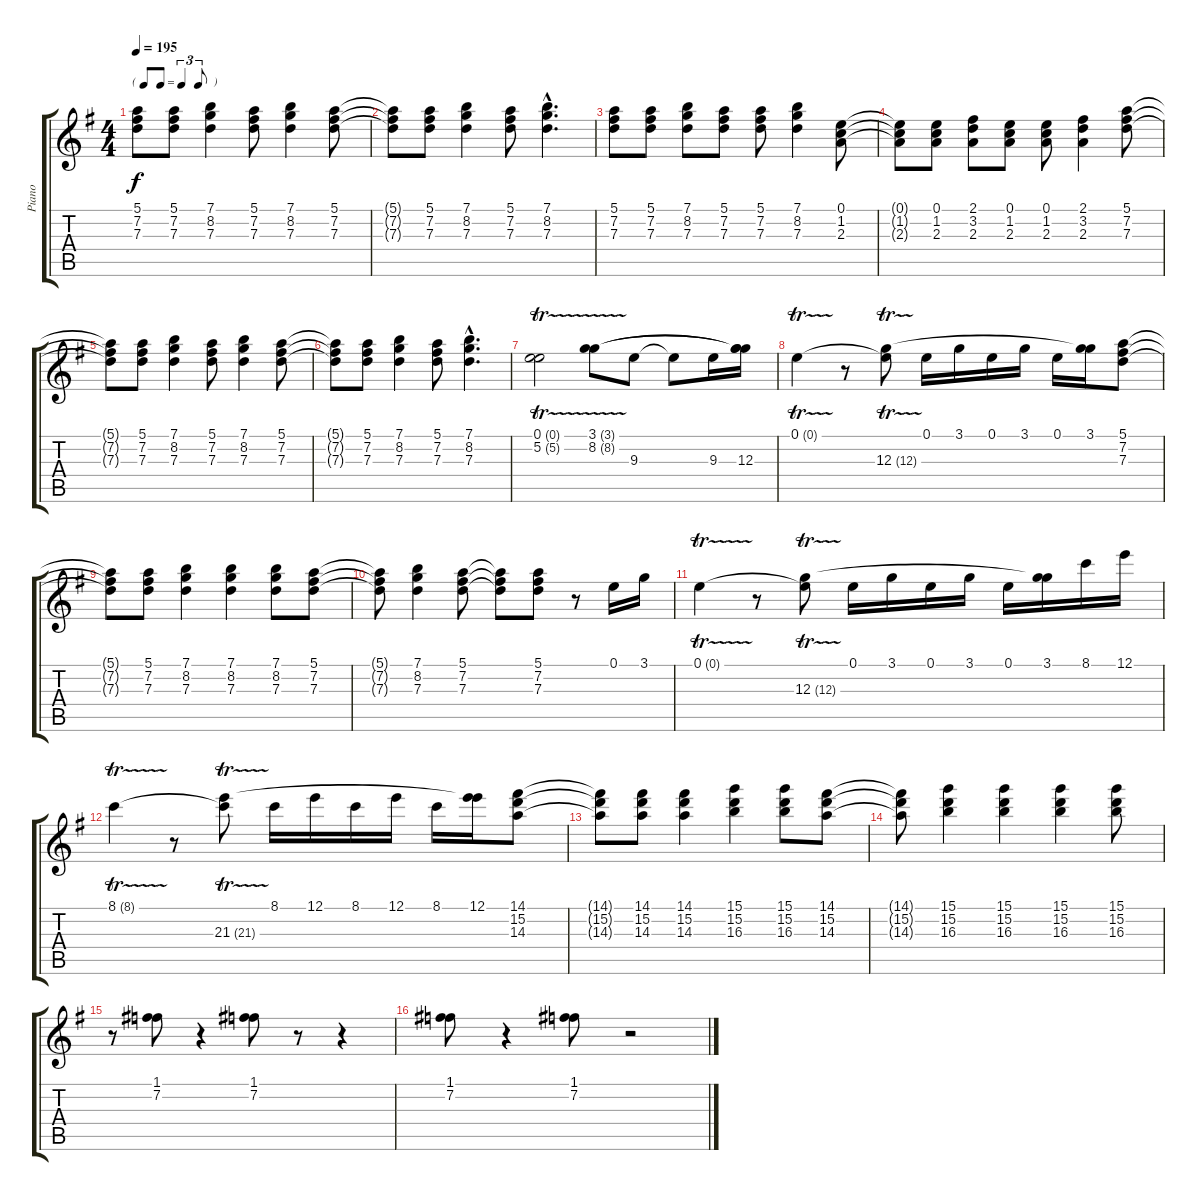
\track ("Piano" "Piano") {instrument brightacousticpiano}
\staff {score tabs}
\tuning (E5 B4 G4 D4 A3 E3) {hide}
\ts (4 4)
\tf triplet8th
\tempo 195
\clef g2
\ks g
(5.1{t} 7.2{t} 7.3{t}).8{dy f} (5.1 7.2 7.3).8 (7.1 8.2 7.3).4 (5.1 7.2 7.3).8 (7.1 8.2 7.3).4 (5.1 7.2 7.3).8 |
(5.1{t} 7.2{t} 7.3{t}).8 (5.1 7.2 7.3).8 (7.1 8.2 7.3).4 (5.1 7.2 7.3).8 (7.1{hac} 8.2{hac} 7.3{hac}).4{d} |
(5.1 7.2 7.3).8 (5.1 7.2 7.3).8 (7.1 8.2 7.3).8 (5.1 7.2 7.3).8 (5.1 7.2 7.3).8 (7.1 8.2 7.3).4 (0.1 1.2 2.3).8 |
(0.1{t} 1.2{t} 2.3{t}).8 (0.1 1.2 2.3).8 (2.1 3.2 2.3).8 (0.1 1.2 2.3).8 (0.1 1.2 2.3).8 (2.1 3.2 2.3).4 (5.1 7.2 7.3).8 |
(5.1{t} 7.2{t} 7.3{t}).8 (5.1 7.2 7.3).8 (7.1 8.2 7.3).4 (5.1 7.2 7.3).8 (7.1 8.2 7.3).4 (5.1 7.2 7.3).8 |
(5.1{t} 7.2{t} 7.3{t}).8 (5.1 7.2 7.3).8 (7.1 8.2 7.3).4 (5.1 7.2 7.3).8 (7.1{hac} 8.2{hac} 7.3{hac}).4{d} |
(0.1{tr (0 16)} 5.2{tr (5 16)}).2 (3.1{tr (3 16)} 8.2{tr (8 16)}).8 9.3.8 9.3{t}.8 9.3.16 (3.1{t} 8.2{t} 12.3).16 |
0.1{tr (0 16)}.4 r.8 (0.1{t} 12.3{tr (12 16)}).8 0.1.16 3.1.16 0.1.16 3.1.16 0.1.16 (3.1 12.3{t}).16 (5.1 7.2 7.3).8 |
(5.1{t} 7.2{t} 7.3{t}).8 (5.1 7.2 7.3).8 (7.1 8.2 7.3).4 (7.1 8.2 7.3).4 (7.1 8.2 7.3).8 (5.1 7.2 7.3).8 |
(5.1{t} 7.2{t} 7.3{t}).8 (7.1 8.2 7.3).4 (5.1 7.2 7.3).8 (5.1{t} 7.2{t} 7.3{t}).8 (5.1 7.2 7.3).8 r.8 0.1.16 3.1.16 |
0.1{tr (0 16)}.4 r.8 (0.1{t} 12.3{tr (12 16)}).8 0.1.16 3.1.16 0.1.16 3.1.16 0.1.16 (3.1 12.3{t}).16 8.1.16 12.1.16 |
8.1{tr (8 16)}.4 r.8 (8.1{t} 21.3{tr (21 16)}).8 8.1.16 12.1.16 8.1.16 12.1.16 8.1.16 (12.1 21.3{t}).16 (14.1 15.2 14.3).8 |
(14.1{t} 15.2{t} 14.3{t}).8 (14.1 15.2 14.3).8 (14.1 15.2 14.3).4 (15.1 15.2 16.3).4 (15.1 15.2 16.3).8 (14.1 15.2 14.3).8 |
(14.1{t} 15.2{t} 14.3{t}).8 (15.1 15.2 16.3).4 (15.1 15.2 16.3).4 (15.1 15.2 16.3).4 (15.1 15.2 16.3).8 |
r.8 (1.1 7.2).8 r.4 (1.1 7.2).8 r.8 r.4 |
(1.1 7.2).8 r.4 (1.1 7.2).8 r.2
